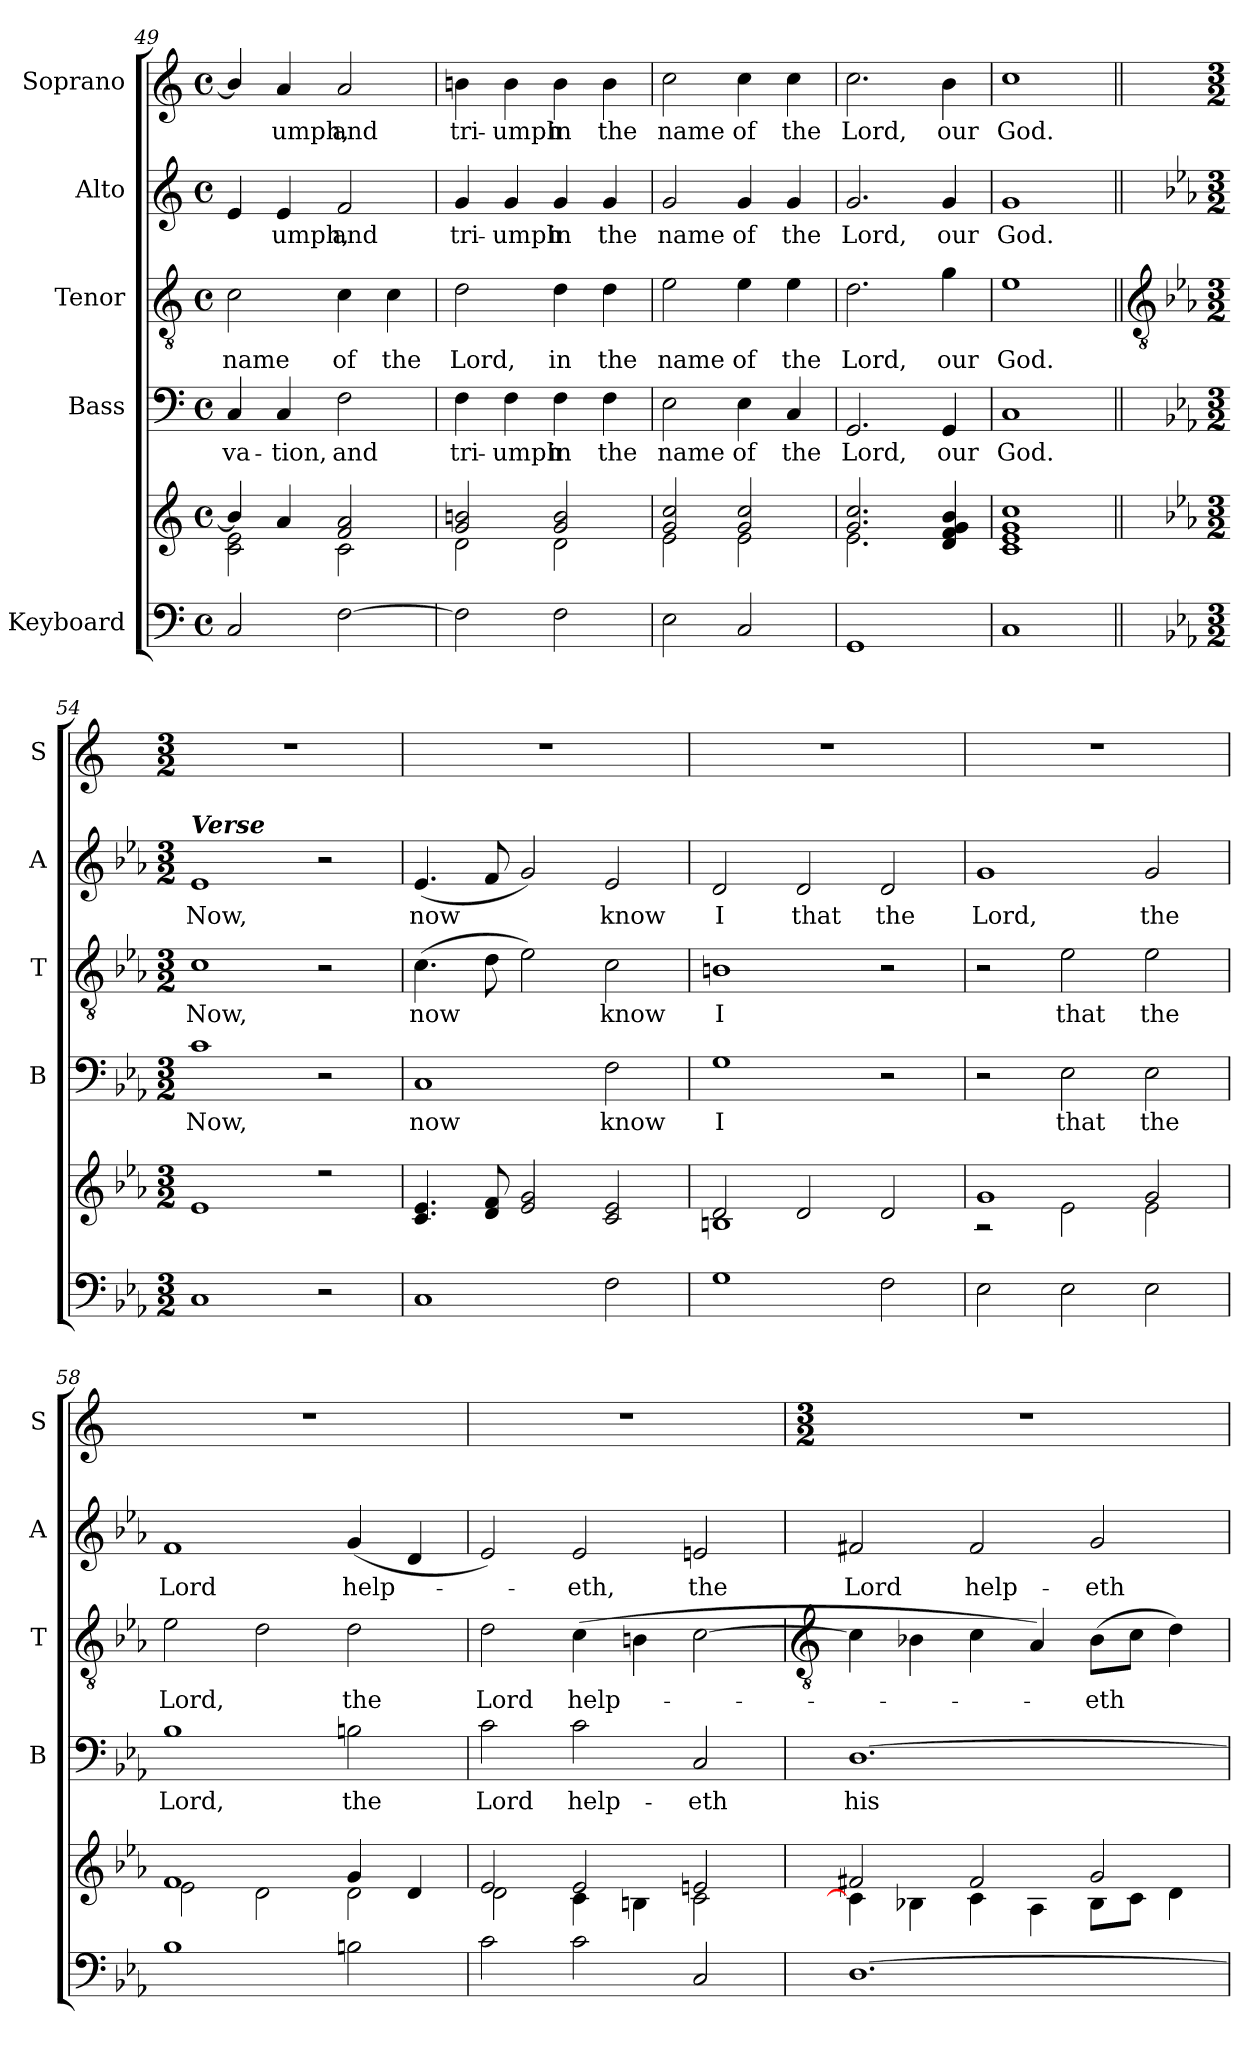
**kern	**kern	**kern	**text	**kern	**text	**kern	**text	**kern	**text
*part5	*part5	*part4	*part4	*part3	*part3	*part2	*part2	*part1	*part1
*staff6	*staff5	*staff4	*staff4	*staff3	*staff3	*staff2	*staff2	*staff1	*staff1
*I"Keyboard	*	*I"Bass	*	*I"Tenor	*	*I"Alto	*	*I"Soprano	*
*	*	*I'B	*	*I'T	*	*I'A	*	*I'S	*
*clefF4	*clefG2	*clefF4	*	*clefGv2	*	*clefG2	*	*clefG2	*
*k[]	*k[]	*k[]	*	*k[]	*	*k[]	*	*k[]	*
*C:	*C:	*C:	*	*C:	*	*C:	*	*C:	*
*M4/4	*M4/4	*M4/4	*	*M4/4	*	*M4/4	*	*M4/4	*
*met(c)	*met(c)	*met(c)	*	*met(c)	*	*met(c)	*	*met(c)	*
=49	=49	=49	=49	=49	=49	=49	=49	=49	=49
*	*^	*	*	*	*	*	*	*	*
!	!	!	!	!LO:LY:b	!	!LO:LY:b	!	!	!	!
2C	4b-/]	2c\ 2e\	4C	-va-	2c	name	4e	.	4b-/]	.
!	!	!	!	!LO:LY:b	!	!	!	!LO:LY:b	!	!LO:LY:b
.	4a/	.	4C	-tion,	.	.	4e	umph,	4a	umph,
!	!	!	!	!LO:LY:b	!	!LO:LY:b	!	!LO:LY:b	!	!LO:LY:b
[2F	2f/ 2a/	2c\	2F	and	4c	of	2f	and	2a	and
!	!	!	!	!	!	!LO:LY:b	!	!	!	!
.	.	.	.	.	4c	the	.	.	.	.
=50	=50	=50	=50	=50	=50	=50	=50	=50	=50	=50
!	!	!	!	!LO:LY:b	!	!LO:LY:b	!	!LO:LY:b	!	!LO:LY:b
2F]	2g/ 2bn/	2d\	4F	tri-	2d	Lord,	4g	tri-	4bn	tri-
!	!	!	!	!LO:LY:b	!	!	!	!LO:LY:b	!	!LO:LY:b
.	.	.	4F	-umph	.	.	4g	-umph	4b	-umph
!	!	!	!	!LO:LY:b	!	!LO:LY:b	!	!LO:LY:b	!	!LO:LY:b
2F	2g/ 2b/	2d\	4F	in	4d	in	4g	in	4b	in
!	!	!	!	!LO:LY:b	!	!LO:LY:b	!	!LO:LY:b	!	!LO:LY:b
.	.	.	4F	the	4d	the	4g	the	4b	the
=51	=51	=51	=51	=51	=51	=51	=51	=51	=51	=51
!	!	!	!	!LO:LY:b	!	!LO:LY:b	!	!LO:LY:b	!	!LO:LY:b
2E	2g/ 2cc/	2e\	2E	name	2e	name	2g	name	2cc	name
!	!	!	!	!LO:LY:b	!	!LO:LY:b	!	!LO:LY:b	!	!LO:LY:b
2C	2g/ 2cc/	2e\	4E	of	4e	of	4g	of	4cc	of
!	!	!	!	!LO:LY:b	!	!LO:LY:b	!	!LO:LY:b	!	!LO:LY:b
.	.	.	4C	the	4e	the	4g	the	4cc	the
=52	=52	=52	=52	=52	=52	=52	=52	=52	=52	=52
!	!	!	!	!LO:LY:b	!	!LO:LY:b	!	!LO:LY:b	!	!LO:LY:b
1GG	2.g/ 2.cc/	2.e\	2.GG	Lord,	2.d	Lord,	2.g	Lord,	2.cc	Lord,
!	!	!	!	!LO:LY:b	!	!LO:LY:b	!	!LO:LY:b	!	!LO:LY:b
.	4d/ 4f/ 4g/ 4b/	4ryy	4GG	our	4g	our	4g	our	4b	our
=53	=53	=53	=53	=53	=53	=53	=53	=53	=53	=53
!	!	!	!	!LO:LY:b	!	!LO:LY:b	!	!LO:LY:b	!	!LO:LY:b
1C	1c/ 1e/ 1g/ 1cc/	1ryy	1C	God.	1e	God.	1g	God.	1cc	God.
!!LO:LB:g=z
=54||	=54||	=54||	=54||	=54||	=54||	=54||	=54||	=54||	=54||	=54||
*	*	*	*	*	*clefGv2	*	*	*	*	*
*k[b-e-a-]	*k[b-e-a-]	*	*k[b-e-a-]	*	*k[b-e-a-]	*	*k[b-e-a-]	*	*	*
*E-:	*E-:	*	*E-:	*	*E-:	*	*E-:	*	*	*
*M3/2	*M3/2	*	*M3/2	*	*M3/2	*	*M3/2	*	*M3/2	*
!	!	!	!	!	!	!	!LO:TX:a:Bi:t=Verse	!	!	!
!	!	!LO:N:vis=1	!	!LO:LY:b	!	!LO:LY:b	!	!LO:LY:b	!	!
1C	1e-/	1.ryy	1c	Now,	1c	Now,	1e-	Now,	1.r	.
2r	2r	.	2r	.	2r	.	2r	.	.	.
=55	=55	=55	=55	=55	=55	=55	=55	=55	=55	=55
!	!	!LO:N:vis=1	!	!LO:LY:b	!	!LO:LY:b	!	!LO:LY:b	!	!
1C	4.c/ 4.e-/	1.ryy	1C	now	(>4.c	now	(<4.e-	now	1.r	.
.	8d/ 8f/	.	.	.	8d	.	8f	.	.	.
.	2e-/ 2g/	.	.	.	2e-)	.	2g)	.	.	.
!	!	!	!	!LO:LY:b	!	!LO:LY:b	!	!LO:LY:b	!	!
2F	2c/ 2e-/	.	2F	know	2c	know	2e-	know	.	.
=56	=56	=56	=56	=56	=56	=56	=56	=56	=56	=56
!	!	!	!	!LO:LY:b	!	!LO:LY:b	!	!LO:LY:b	!	!
1G	2d/	1Bn\	1G	I	1Bn	I	2d	I	1.r	.
!	!	!	!	!	!	!	!	!LO:LY:b	!	!
.	2d/	.	.	.	.	.	2d	that	.	.
!	!	!	!	!	!	!	!	!LO:LY:b	!	!
2F	2d/	2ryy	2r	.	2r	.	2d	the	.	.
=57	=57	=57	=57	=57	=57	=57	=57	=57	=57	=57
!	!	!	!	!	!	!	!	!LO:LY:b	!	!
2E-	1g/	2r	2r	.	2r	.	1g	Lord,	1.r	.
!	!	!	!	!LO:LY:b	!	!LO:LY:b	!	!	!	!
2E-	.	2e-\	2E-	that	2e-	that	.	.	.	.
!	!	!	!	!LO:LY:b	!	!LO:LY:b	!	!LO:LY:b	!	!
2E-	2g/	2e-\	2E-	the	2e-	the	2g	the	.	.
=58	=58	=58	=58	=58	=58	=58	=58	=58	=58	=58
!	!	!	!	!LO:LY:b	!	!LO:LY:b	!	!LO:LY:b	!	!
1B-	1f/	2e-\	1B-	Lord,	2e-	Lord,	1f	Lord	1.r	.
.	.	2d\	.	.	2d	.	.	.	.	.
!	!	!	!	!LO:LY:b	!	!LO:LY:b	!	!LO:LY:b	!	!
2Bn	4g/	2d\	2Bn	the	2d	the	(<4g	help-	.	.
.	4d/	.	.	.	.	.	4d	.	.	.
=59	=59	=59	=59	=59	=59	=59	=59	=59	=59	=59
!	!	!	!	!LO:LY:b	!	!LO:LY:b	!	!	!	!
2c	2e-/	2d\	2c	Lord	2d	Lord	2e-)	.	1.r	.
!	!	!	!	!LO:LY:b	!	!LO:LY:b	!	!LO:LY:b	!	!
2c	2e-/	4c\	2c	help-	(>4c	help-	2e-	eth,	.	.
.	.	4Bn\	.	.	4Bn	.	.	.	.	.
!	!	!	!	!LO:LY:b	!	!	!	!LO:LY:b	!	!
2C	2en/	2c\	2C	-eth	[2c	.	2en	the	.	.
!!LO:LB:g=z
=60	=60	=60	=60	=60	=60	=60	=60	=60	=60	=60
*	*	*	*	*	*clefGv2	*	*	*	*	*
*	*	*	*	*	*	*	*	*	*M3/2	*
!	!	!	!	!LO:LY:b	!	!	!	!LO:LY:b	!	!
[1.D	2f#X/	4c\]	[1.D	his	4c]	.	2f#X	Lord	1.r	.
.	.	4B-X\	.	.	4B-X	.	.	.	.	.
!	!	!	!	!	!	!	!	!LO:LY:b	!	!
.	2f#/	4c\	.	.	4c	.	2f#	help-	.	.
.	.	4A-\	.	.	4A-)	.	.	.	.	.
!	!	!	!	!	!	!LO:LY:b	!	!LO:LY:b	!	!
.	2g/	8B-\L	.	.	(>8B-L	eth	2g	-eth	.	.
.	.	8c\J	.	.	8cJ	.	.	.	.	.
.	.	4d\	.	.	4d)	.	.	.	.	.
*	*v	*v	*	*	*	*	*	*	*	*
=	=	=	=	=	=	=	=	=	=
*-	*-	*-	*-	*-	*-	*-	*-	*-	*-
